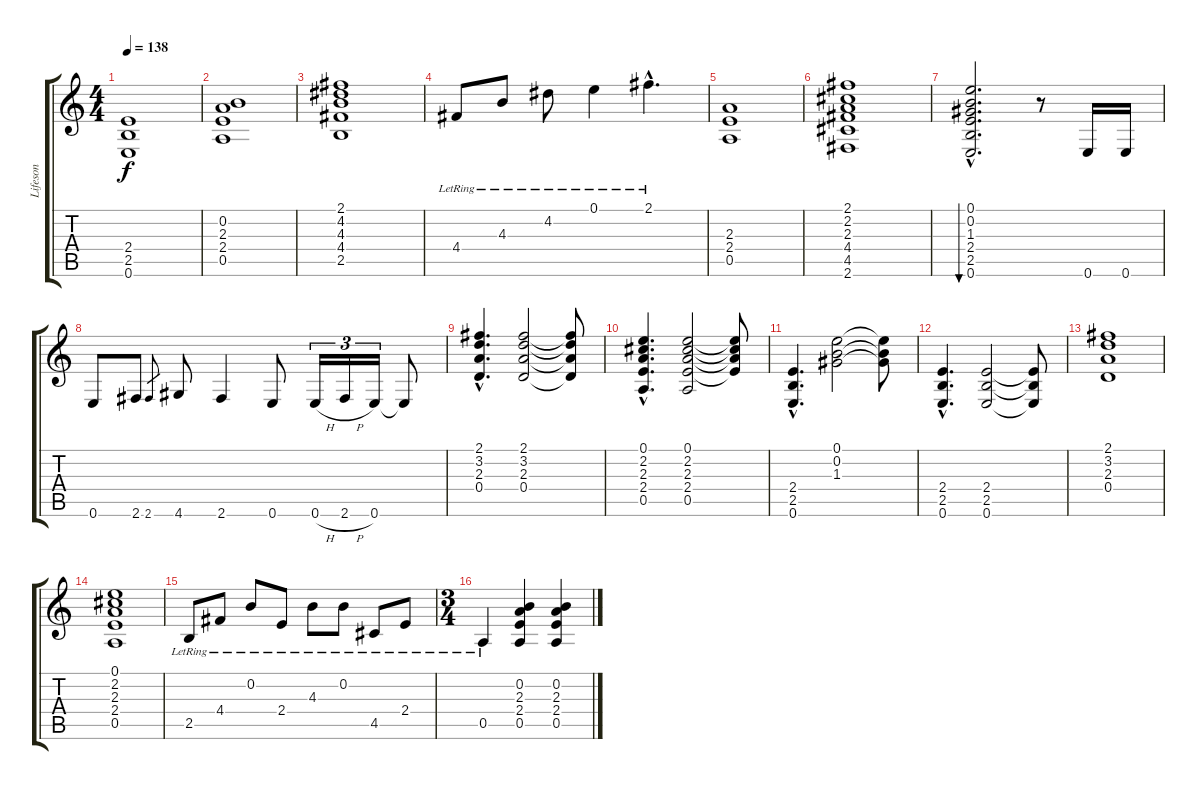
\track ("Lifeson" "Lifeson") {instrument electricguitarclean}
\staff {score tabs}
\tuning (E4 B3 G3 D3 A2 E2) {hide}
\ts (4 4)
\tempo 138
\clef g2
\ks c
(2.4 2.5 0.6).1{dy f} |
(0.2 2.3 2.4 0.5).1 |
(2.1 4.2 4.3 4.4 2.5).1 |
4.4{lr}.8 4.3{lr}.8 4.2{lr}.8 0.1{lr}.4 2.1{hac lr}.4{d} |
(2.3 2.4 0.5).1 |
(2.1 2.2 2.3 4.4 4.5 2.6).1 |
(0.1{hac} 0.2{hac} 1.3{hac} 2.4{hac} 2.5{hac} 0.6{hac}).2{d bu 120} r.8 0.6.16 0.6.16 |
0.6.8 2.6.8 2.6.8{gr} 4.6.8 2.6.4 0.6.8 0.6{h}.16{tu (3 2)} 2.6{h}.16{tu (3 2)} 0.6.16{tu (3 2)} 0.6{t}.8 |
(2.1{hac} 3.2{hac} 2.3{hac} 0.4{hac}).4{d} (2.1 3.2 2.3 0.4).2 (2.1{t} 3.2{t} 2.3{t} 0.4{t}).8 |
(0.1{hac} 2.2{hac} 2.3{hac} 2.4{hac} 0.5{hac}).4{d} (0.1 2.2 2.3 2.4 0.5).2 (0.1{t} 2.2{t} 2.3{t} 2.4{t}).8 |
(2.4{hac} 2.5{hac} 0.6{hac}).4{d} (0.1 0.2 1.3).2 (0.1{t} 0.2{t} 1.3{t}).8 |
(2.4{hac} 2.5{hac} 0.6{hac}).4{d} (2.4 2.5 0.6).2 (2.4{t} 2.5{t} 0.6{t}).8 |
(2.1 3.2 2.3 0.4).1 |
(0.1 2.2 2.3 2.4 0.5).1 |
2.5{lr}.8 4.4{lr}.8 0.2{lr}.8 2.4{lr}.8 4.3{lr}.8 0.2{lr}.8 4.5{lr}.8 2.4{lr}.8 |
\ts (3 4)
0.5{lr}.4 (0.2 2.3 2.4 0.5).4 (0.2 2.3 2.4 0.5).4
